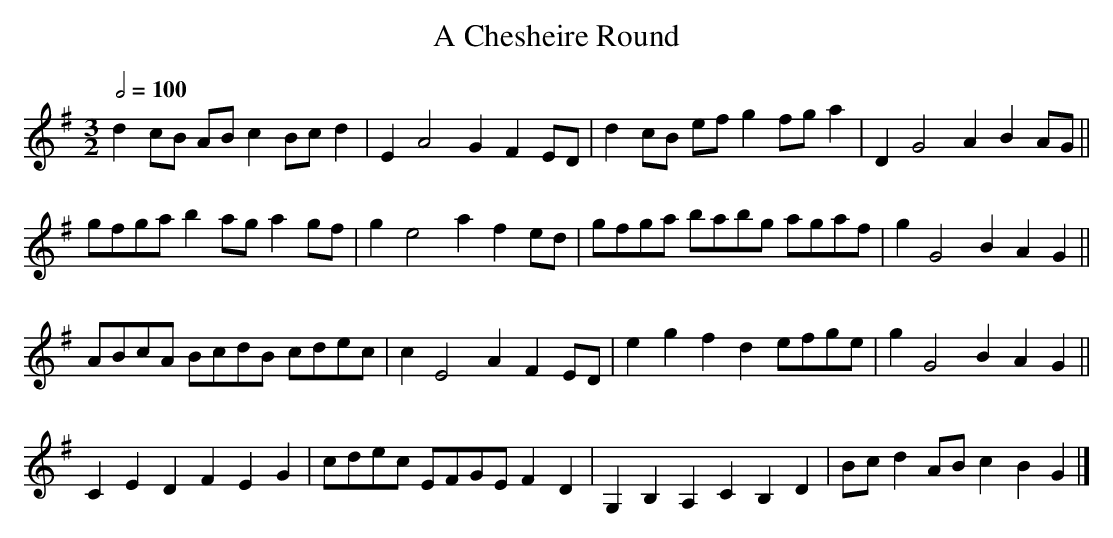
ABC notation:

X:1
T:Chesheire Round, A
M:3/2
L:1/8
Q:1/2=100
K:G
d2cB AB c2Bcd2|E2A4G2F2ED|d2cB efg2fga2|D2G4A2B2AG||
gfga b2aga2gf|g2e4a2f2ed|gfga babg agaf|g2G4B2A2G2||
ABcA BcdB cdec|c2E4A2F2ED|e2g2f2d2efge|g2G4B2A2G2||
C2E2D2F2E2G2|cdec EFGEF2D2|G,2B,2A,2C2B,2D2|Bcd2ABc2B2G2|]
